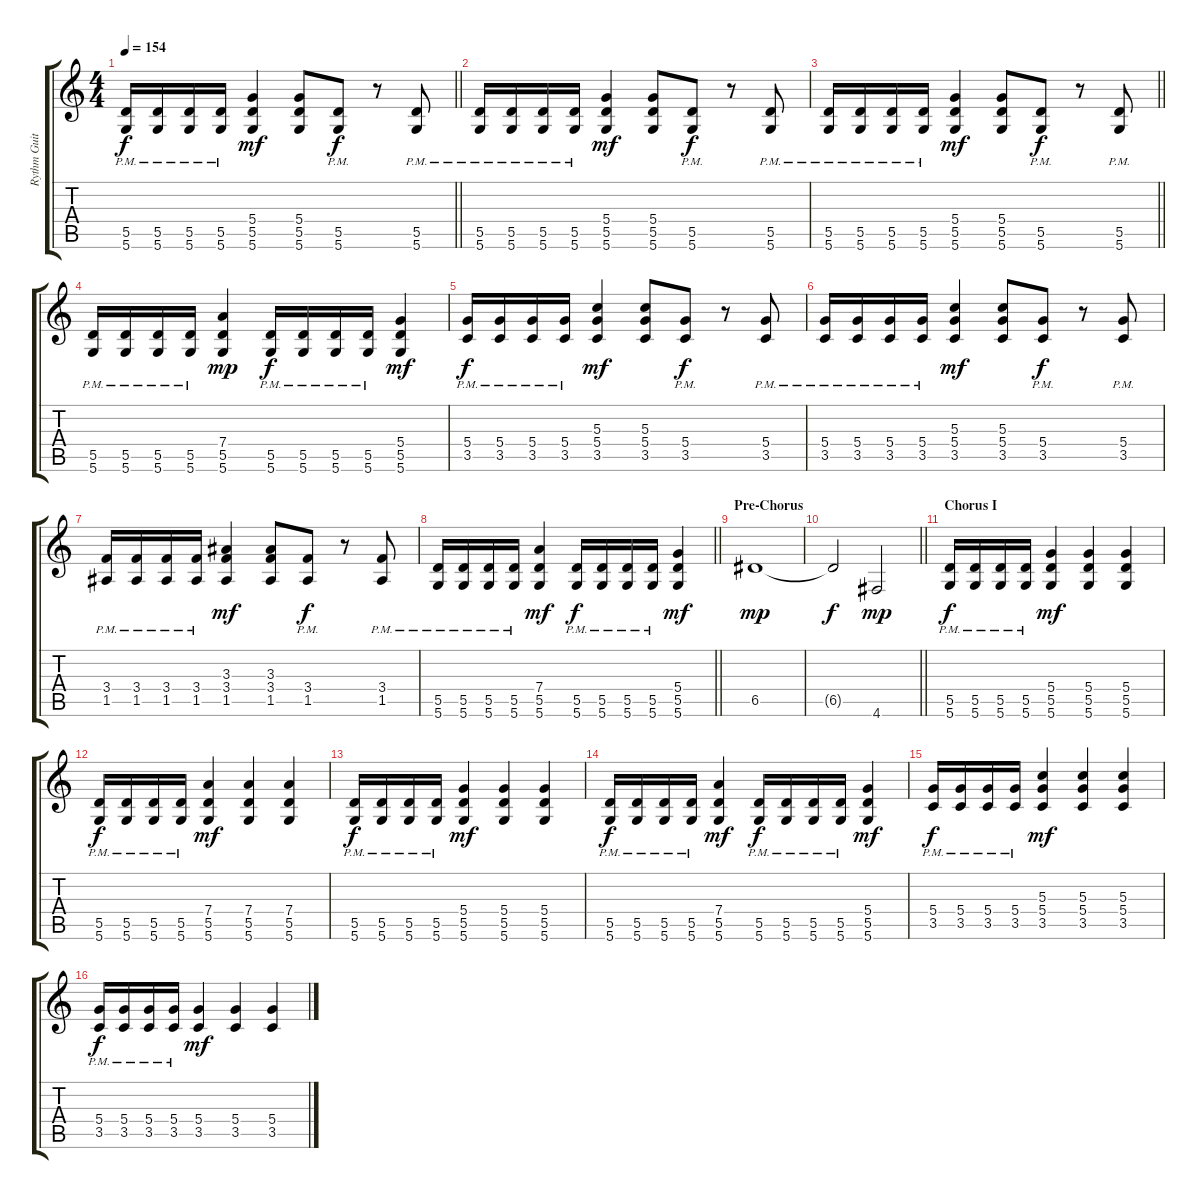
\track ("Rythm Guitar" "Rythm Guit") {instrument distortionguitar}
\staff {score tabs}
\tuning (E4 B3 G3 D3 A2 D2) {hide}
\ts (4 4)
\tempo 154
\clef g2
\barLineRight lightlight
\ks c
(5.5{pm} 5.6{pm}).16{dy f} (5.5{pm} 5.6{pm}).16 (5.5{pm} 5.6{pm}).16 (5.5{pm} 5.6{pm}).16 (5.4 5.5 5.6).4{dy mf} (5.4 5.5 5.6).8 (5.5{pm} 5.6{pm}).8{dy f} r.8 (5.5{pm} 5.6{pm}).8 |
(5.5{pm} 5.6{pm}).16 (5.5{pm} 5.6{pm}).16 (5.5{pm} 5.6{pm}).16 (5.5{pm} 5.6{pm}).16 (5.4 5.5 5.6).4{dy mf} (5.4 5.5 5.6).8 (5.5{pm} 5.6{pm}).8{dy f} r.8 (5.5{pm} 5.6{pm}).8 |
\barLineRight lightlight
(5.5{pm} 5.6{pm}).16 (5.5{pm} 5.6{pm}).16 (5.5{pm} 5.6{pm}).16 (5.5{pm} 5.6{pm}).16 (5.4 5.5 5.6).4{dy mf} (5.4 5.5 5.6).8 (5.5{pm} 5.6{pm}).8{dy f} r.8 (5.5{pm} 5.6{pm}).8 |
(5.5{pm} 5.6{pm}).16 (5.5{pm} 5.6{pm}).16 (5.5{pm} 5.6{pm}).16 (5.5{pm} 5.6{pm}).16 (7.4 5.5 5.6).4{dy mp} (5.5{pm} 5.6{pm}).16{dy f} (5.5{pm} 5.6{pm}).16 (5.5{pm} 5.6{pm}).16 (5.5{pm} 5.6{pm}).16 (5.4 5.5 5.6).4{dy mf} |
(5.4{pm} 3.5{pm}).16{dy f} (5.4{pm} 3.5{pm}).16 (5.4{pm} 3.5{pm}).16 (5.4{pm} 3.5{pm}).16 (5.3 5.4 3.5).4{dy mf} (5.3 5.4 3.5).8 (5.4{pm} 3.5{pm}).8{dy f} r.8 (5.4{pm} 3.5{pm}).8 |
(5.4{pm} 3.5{pm}).16 (5.4{pm} 3.5{pm}).16 (5.4{pm} 3.5{pm}).16 (5.4{pm} 3.5{pm}).16 (5.3 5.4 3.5).4{dy mf} (5.3 5.4 3.5).8 (5.4{pm} 3.5{pm}).8{dy f} r.8 (5.4{pm} 3.5{pm}).8 |
(3.4{pm} 1.5{pm}).16 (3.4{pm} 1.5{pm}).16 (3.4{pm} 1.5{pm}).16 (3.4{pm} 1.5{pm}).16 (3.3 3.4 1.5).4{dy mf} (3.3 3.4 1.5).8 (3.4{pm} 1.5{pm}).8{dy f} r.8 (3.4{pm} 1.5{pm}).8 |
\barLineRight lightlight
(5.5{pm} 5.6{pm}).16 (5.5{pm} 5.6{pm}).16 (5.5{pm} 5.6{pm}).16 (5.5{pm} 5.6{pm}).16 (7.4 5.5 5.6).4{dy mf} (5.5{pm} 5.6{pm}).16{dy f} (5.5{pm} 5.6{pm}).16 (5.5{pm} 5.6{pm}).16 (5.5{pm} 5.6{pm}).16 (5.4 5.5 5.6).4{dy mf} |
\section ("" "Pre-Chorus")
6.5.1{dy mp} |
\barLineRight lightlight
6.5{t}.2{dy f} 4.6.2{dy mp} |
\section ("" "Chorus I")
(5.5{pm} 5.6{pm}).16{dy f} (5.5{pm} 5.6{pm}).16 (5.5{pm} 5.6{pm}).16 (5.5{pm} 5.6{pm}).16 (5.4 5.5 5.6).4{dy mf} (5.4 5.5 5.6).4 (5.4 5.5 5.6).4 |
(5.5{pm} 5.6{pm}).16{dy f} (5.5{pm} 5.6{pm}).16 (5.5{pm} 5.6{pm}).16 (5.5{pm} 5.6{pm}).16 (7.4 5.5 5.6).4{dy mf} (7.4 5.5 5.6).4 (7.4 5.5 5.6).4 |
(5.5{pm} 5.6{pm}).16{dy f} (5.5{pm} 5.6{pm}).16 (5.5{pm} 5.6{pm}).16 (5.5{pm} 5.6{pm}).16 (5.4 5.5 5.6).4{dy mf} (5.4 5.5 5.6).4 (5.4 5.5 5.6).4 |
(5.5{pm} 5.6{pm}).16{dy f} (5.5{pm} 5.6{pm}).16 (5.5{pm} 5.6{pm}).16 (5.5{pm} 5.6{pm}).16 (7.4 5.5 5.6).4{dy mf} (5.5{pm} 5.6{pm}).16{dy f} (5.5{pm} 5.6{pm}).16 (5.5{pm} 5.6{pm}).16 (5.5{pm} 5.6{pm}).16 (5.4 5.5 5.6).4{dy mf} |
(5.4{pm} 3.5{pm}).16{dy f} (5.4{pm} 3.5{pm}).16 (5.4{pm} 3.5{pm}).16 (5.4{pm} 3.5{pm}).16 (5.3 5.4 3.5).4{dy mf} (5.3 5.4 3.5).4 (5.3 5.4 3.5).4 |
(5.4{pm} 3.5{pm}).16{dy f} (5.4{pm} 3.5{pm}).16 (5.4{pm} 3.5{pm}).16 (5.4{pm} 3.5{pm}).16 (5.4 3.5).4{dy mf} (5.4 3.5).4 (5.4 3.5).4
